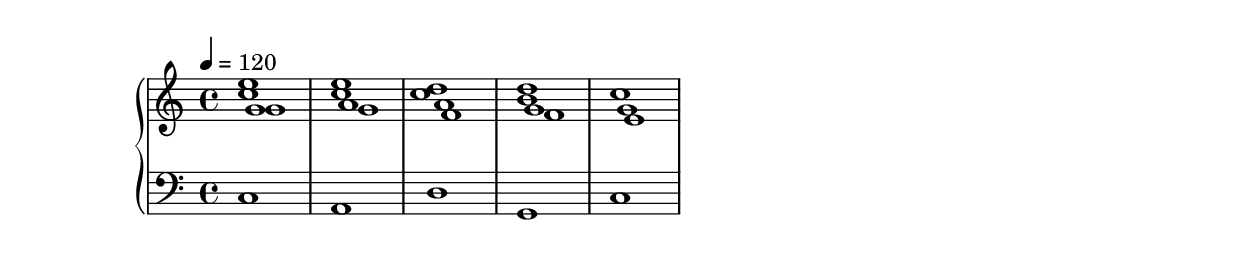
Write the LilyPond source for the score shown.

\version "2.12.0"

sopOne = \relative e'' {
  e1 e d d c
}

sopTwo = \relative g' {
  c1 c c b c
}

alto = \relative g' {
  g1 a a g g
}

tenor = \relative g' {
  g1 g f f e
}

bass = \relative c {
  c1 a d g, c
}

\score {
  \new PianoStaff <<
    \new Staff <<
      \clef treble
      \tempo 4=120
      \set Staff.printPartCombineTexts = ##f
      \partcombine
      << \sopOne >>
      << \sopTwo >>
      << \alto >>
      << \tenor >>
    >>
    \new Staff <<
      \clef bass
      << \bass >>
    >>
  >>
  \layout { }
  \midi { }
}
